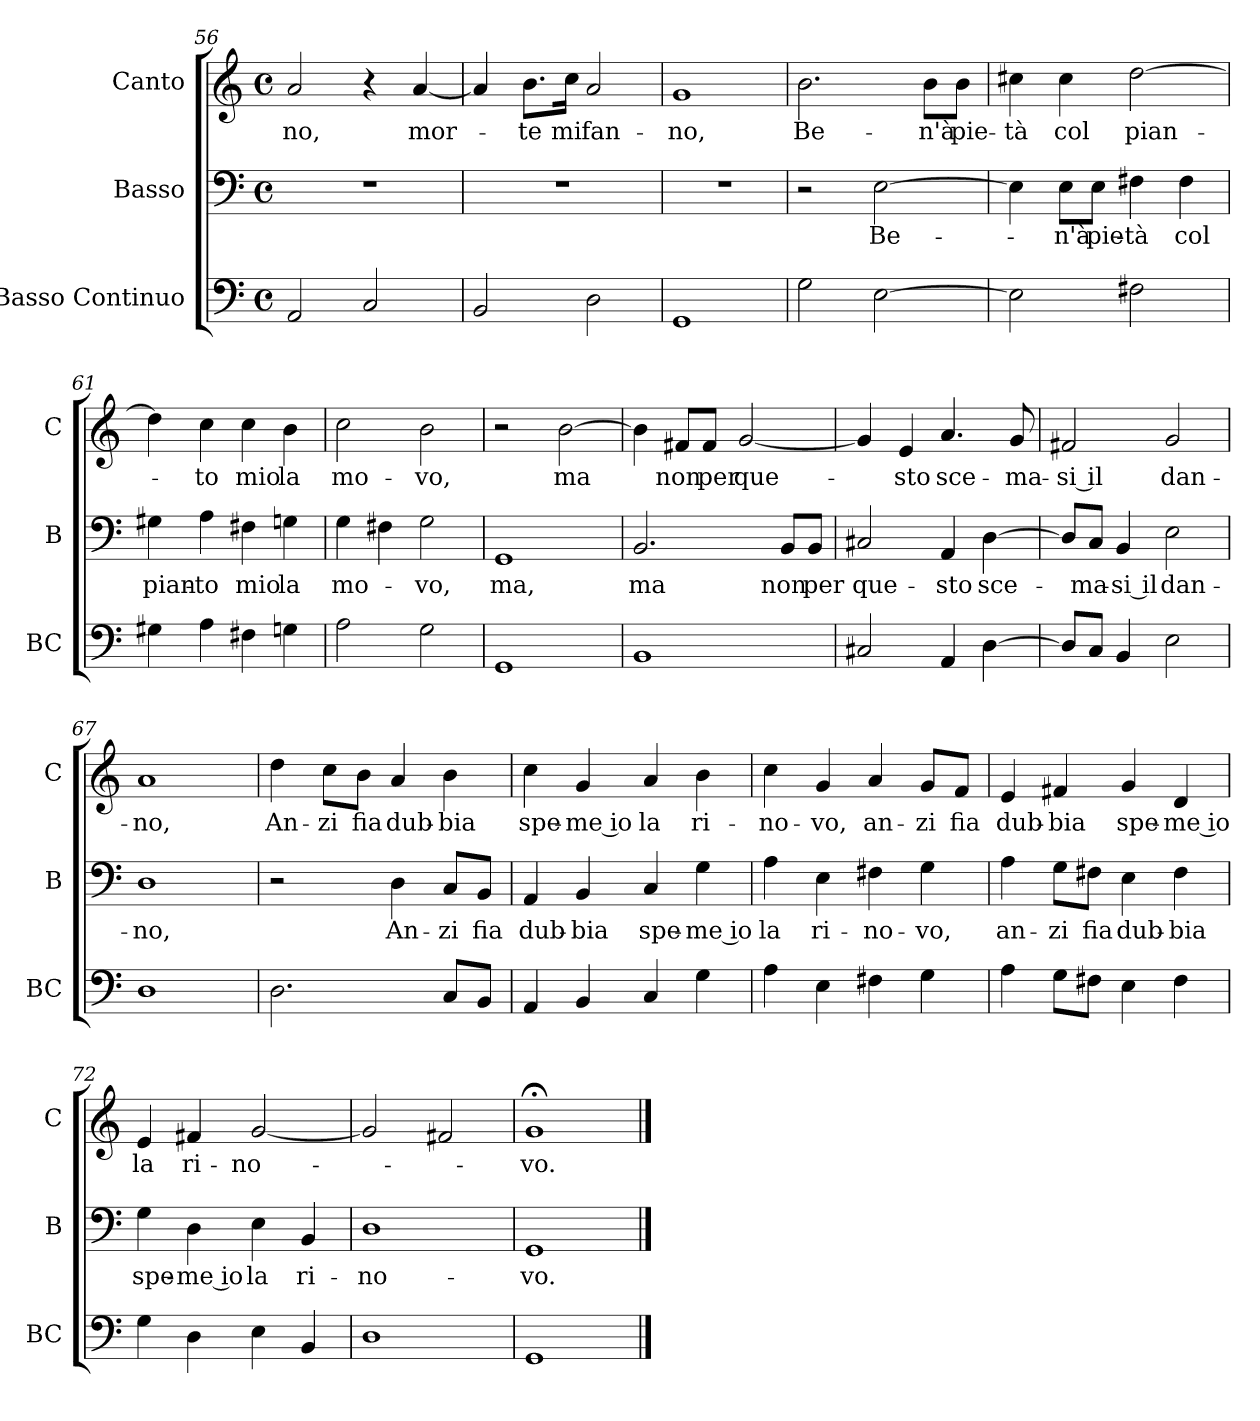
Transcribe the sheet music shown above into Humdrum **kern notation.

**kern	**kern	**text	**kern	**text
*part3	*part2	*part2	*part1	*part1
*staff3	*staff2	*staff2	*staff1	*staff1
*I"Basso Continuo	*I"Basso	*	*I"Canto	*
*I'BC	*I'B	*	*I'C	*
*clefF4	*clefF4	*	*clefG2	*
*k[]	*k[]	*	*k[]	*
*C:	*C:	*	*C:	*
*M4/4	*M4/4	*	*M4/4	*
*met(c)	*met(c)	*	*met(c)	*
=56	=56	=56	=56	=56
!	!	!	!	!LO:LY:b
2AA/	1r	.	2a/	-no,
2C/	.	.	4r	.
!	!	!	!	!LO:LY:b
.	.	.	[4a/	mor-
=57	=57	=57	=57	=57
2BB/	1r	.	4a/]	.
!	!	!	!	!LO:LY:b
.	.	.	8.b\L	-te
!	!	!	!	!LO:LY:b
.	.	.	16cc\Jk	mi
!	!	!	!	!LO:LY:b
2D\	.	.	2a/	fan-
=58	=58	=58	=58	=58
!	!	!	!	!LO:LY:b
1GG	1r	.	1g	-no,
!!LO:PB:g=z
=59	=59	=59	=59	=59
!	!	!	!	!LO:LY:b
2G\	2r	.	2.b\	Be-
!	!	!LO:LY:b	!	!
[2E\	[2E\	Be-	.	.
!	!	!	!	!LO:LY:b
.	.	.	8b\L	-n'à
!	!	!	!	!LO:LY:b
.	.	.	8b\J	pie-
=60	=60	=60	=60	=60
!	!	!	!	!LO:LY:b
2E\]	4E\]	.	4cc#X\	-tà
!	!	!LO:LY:b	!	!LO:LY:b
.	8E\L	-n'à	4cc#\	col
!	!	!LO:LY:b	!	!
.	8E\J	pie-	.	.
!	!	!LO:LY:b	!	!LO:LY:b
2F#X\	4F#X\	-tà	[2dd\	pian-
!	!	!LO:LY:b	!	!
.	4F#\	col	.	.
=61	=61	=61	=61	=61
!	!	!LO:LY:b	!	!
4G#X\	4G#X\	pian-	4dd\]	.
!	!	!LO:LY:b	!	!LO:LY:b
4A\	4A\	-to	4cc\	-to
!	!	!LO:LY:b	!	!LO:LY:b
4F#X\	4F#X\	mio	4cc\	mio
!	!	!LO:LY:b	!	!LO:LY:b
4Gn\	4Gn\	la	4b\	la
=62	=62	=62	=62	=62
!	!	!LO:LY:b	!	!LO:LY:b
2A\	4G\	mo-	2cc\	mo-
.	4F#X\	.	.	.
!	!	!LO:LY:b	!	!LO:LY:b
2G\	2G\	-vo,	2b\	-vo,
=63	=63	=63	=63	=63
!	!	!LO:LY:b	!	!
1GG	1GG	ma,	2r	.
!	!	!	!	!LO:LY:b
.	.	.	[2b\	ma
!!LO:LB:g=z
=64	=64	=64	=64	=64
!	!	!LO:LY:b	!	!
1BB	2.BB/	ma	4b\]	.
!	!	!	!	!LO:LY:b
.	.	.	8f#X/L	non
!	!	!	!	!LO:LY:b
.	.	.	8f#/J	per
!	!	!	!	!LO:LY:b
.	.	.	[2g/	que-
!	!	!LO:LY:b	!	!
.	8BB/L	non	.	.
!	!	!LO:LY:b	!	!
.	8BB/J	per	.	.
=65	=65	=65	=65	=65
!	!	!LO:LY:b	!	!
2C#X/	2C#X/	que-	4g/]	.
!	!	!	!	!LO:LY:b
.	.	.	4e/	-sto
!	!	!LO:LY:b	!	!LO:LY:b
4AA/	4AA/	-sto	4.a/	sce-
!	!	!LO:LY:b	!	!
[4D\	[4D\	sce-	.	.
!	!	!	!	!LO:LY:b
.	.	.	8g/	-ma-
=66	=66	=66	=66	=66
!	!	!	!	!LO:LY:b
8D/L]	8D/L]	.	2f#X/	-si il
!	!	!LO:LY:b	!	!
8C/J	8C/J	-ma-	.	.
!	!	!LO:LY:b	!	!
4BB/	4BB/	-si il	.	.
!	!	!LO:LY:b	!	!LO:LY:b
2E\	2E\	dan-	2g/	dan-
=67	=67	=67	=67	=67
!	!	!LO:LY:b	!	!LO:LY:b
1D	1D	-no,	1a	-no,
=68	=68	=68	=68	=68
!	!	!	!	!LO:LY:b
2.D\	2r	.	4dd\	An-
!	!	!	!	!LO:LY:b
.	.	.	8cc\L	-zi
!	!	!	!	!LO:LY:b
.	.	.	8b\J	fia
!	!	!LO:LY:b	!	!LO:LY:b
.	4D\	An-	4a/	dub-
!	!	!LO:LY:b	!	!LO:LY:b
8C/L	8C/L	-zi	4b\	-bia
!	!	!LO:LY:b	!	!
8BB/J	8BB/J	fia	.	.
!!LO:LB:g=z
=69	=69	=69	=69	=69
!	!	!LO:LY:b	!	!LO:LY:b
4AA/	4AA/	dub-	4cc\	spe-
!	!	!LO:LY:b	!	!LO:LY:b
4BB/	4BB/	-bia	4g/	-me io
!	!	!LO:LY:b	!	!LO:LY:b
4C/	4C/	spe-	4a/	la
!	!	!LO:LY:b	!	!LO:LY:b
4G\	4G\	-me io	4b\	ri-
=70	=70	=70	=70	=70
!	!	!LO:LY:b	!	!LO:LY:b
4A\	4A\	la	4cc\	-no-
!	!	!LO:LY:b	!	!LO:LY:b
4E\	4E\	ri-	4g/	-vo,
!	!	!LO:LY:b	!	!LO:LY:b
4F#X\	4F#X\	-no-	4a/	an-
!	!	!LO:LY:b	!	!LO:LY:b
4G\	4G\	-vo,	8g/L	-zi
!	!	!	!	!LO:LY:b
.	.	.	8f/J	fia
=71	=71	=71	=71	=71
!	!	!LO:LY:b	!	!LO:LY:b
4A\	4A\	an-	4e/	dub-
!	!	!LO:LY:b	!	!LO:LY:b
8G\L	8G\L	-zi	4f#X/	-bia
!	!	!LO:LY:b	!	!
8F#X\J	8F#X\J	fia	.	.
!	!	!LO:LY:b	!	!LO:LY:b
4E\	4E\	dub-	4g/	spe-
!	!	!LO:LY:b	!	!LO:LY:b
4F#\	4F#\	-bia	4d/	-me io
=72	=72	=72	=72	=72
!	!	!LO:LY:b	!	!LO:LY:b
4G\	4G\	spe-	4e/	la
!	!	!LO:LY:b	!	!LO:LY:b
4D\	4D\	-me io	4f#X/	ri-
!	!	!LO:LY:b	!	!LO:LY:b
4E\	4E\	la	[2g/	-no-
!	!	!LO:LY:b	!	!
4BB/	4BB/	ri-	.	.
=73	=73	=73	=73	=73
!	!	!LO:LY:b	!	!
1D	1D	-no-	2g/]	.
.	.	.	2f#X/	.
=74	=74	=74	=74	=74
!	!	!LO:LY:b	!	!LO:LY:b
1GG	1GG	-vo.	1g;<	-vo.
==	==	==	==	==
*-	*-	*-	*-	*-
